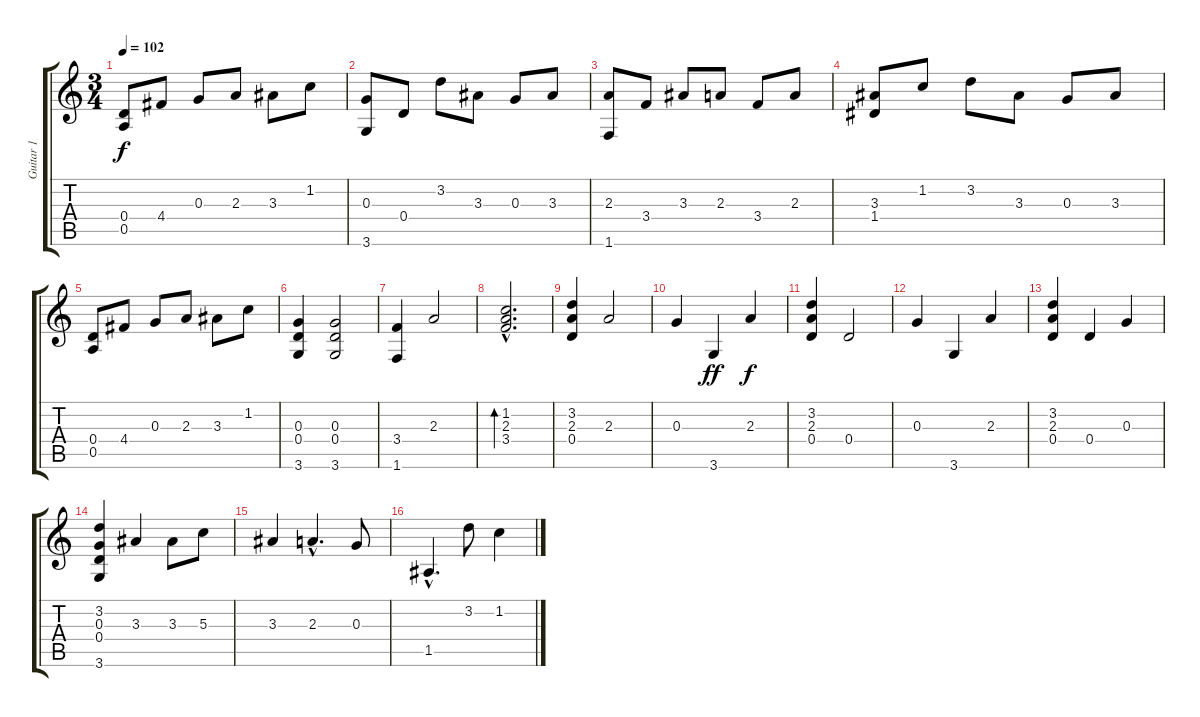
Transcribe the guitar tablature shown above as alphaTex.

\track ("Guitar 1" "Guitar 1") {instrument acousticguitarsteel}
\staff {score tabs}
\tuning (E4 B3 G3 D3 A2 E2) {hide}
\ts (3 4)
\tempo 102
\clef g2
\ks c
(0.4 0.5).8{dy f} 4.4.8 0.3.8 2.3.8 3.3.8 1.2.8 |
(0.3 3.6).8 0.4.8 3.2.8 3.3.8 0.3.8 3.3.8 |
(2.3 1.6).8 3.4.8 3.3.8 2.3.8 3.4.8 2.3.8 |
(3.3 1.4).8 1.2.8 3.2.8 3.3.8 0.3.8 3.3.8 |
(0.4 0.5).8 4.4.8 0.3.8 2.3.8 3.3.8 1.2.8 |
(0.3 0.4 3.6).4 (0.3 0.4 3.6).2 |
(3.4 1.6).4 2.3.2 |
(1.2{hac} 2.3{hac} 3.4{hac}).2{d bd 60} |
(3.2 2.3 0.4).4 2.3.2 |
0.3.4 3.6.4{dy ff} 2.3.4{dy f} |
(3.2 2.3 0.4).4 0.4.2 |
0.3.4 3.6.4 2.3.4 |
(3.2 2.3 0.4).4 0.4.4 0.3.4 |
(3.2 0.3 0.4 3.6).4 3.3.4 3.3.8 5.3.8 |
3.3.4 2.3{hac}.4{d} 0.3.8 |
1.5{hac}.4{d} 3.2.8 1.2.4
